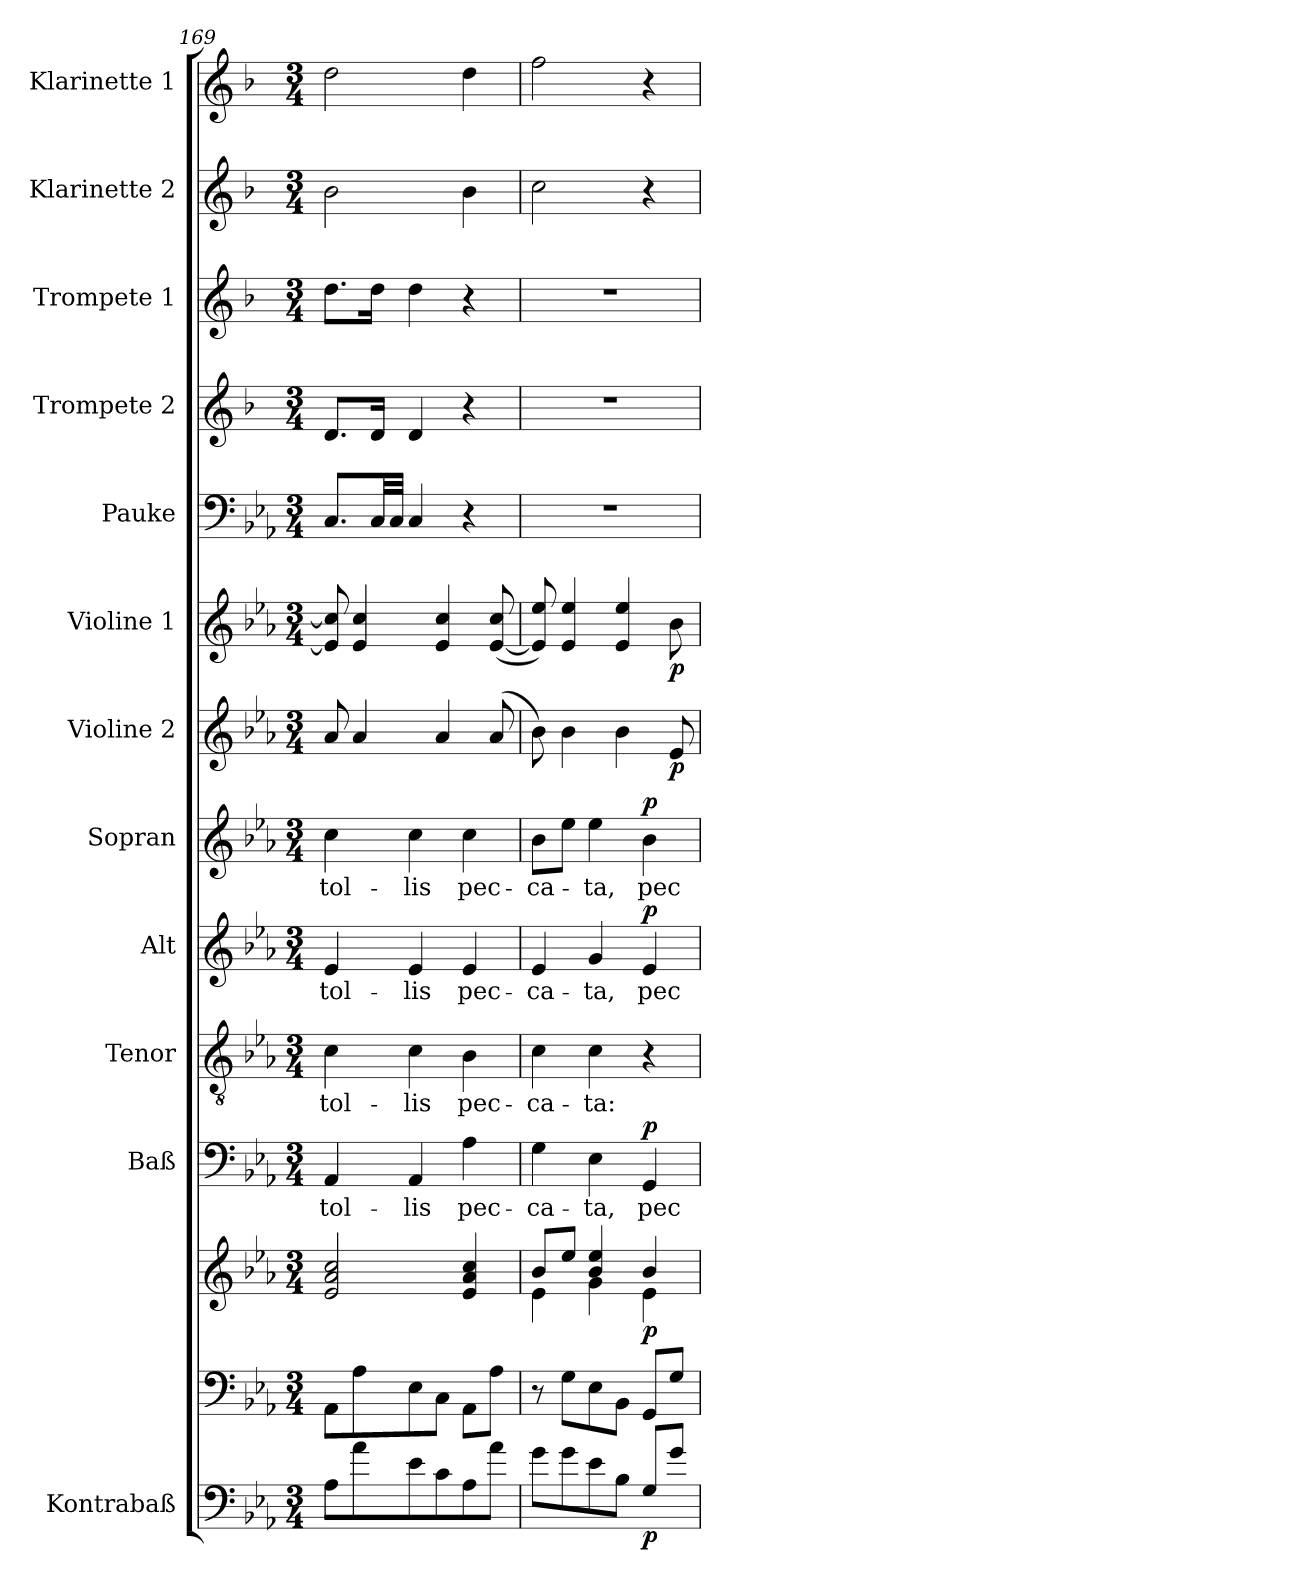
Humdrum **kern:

**kern	**dynam	**kern	**kern	**dynam	**kern	**text	**dynam	**kern	**text	**kern	**text	**dynam	**kern	**text	**dynam	**kern	**dynam	**kern	**dynam	**kern	**kern	**kern	**kern	**kern
*part13	*part13	*part12	*part12	*part12	*part11	*part11	*part11	*part10	*part10	*part9	*part9	*part9	*part8	*part8	*part8	*part7	*part7	*part6	*part6	*part5	*part4	*part3	*part2	*part1
*staff14	*staff14	*staff13	*staff12	*staff12/13	*staff11	*staff11	*staff11	*staff10	*staff10	*staff9	*staff9	*staff9	*staff8	*staff8	*staff8	*staff7	*staff7	*staff6	*staff6	*staff5	*staff4	*staff3	*staff2	*staff1
*I"Kontrabaß	*	*	*	*	*I"Baß	*	*	*I"Tenor	*	*I"Alt	*	*	*I"Sopran	*	*	*I"Violine 2	*	*I"Violine 1	*	*I"Pauke	*I"Trompete 2	*I"Trompete 1	*I"Klarinette 2	*I"Klarinette 1
*	*	*	*	*	*	*	*	*	*	*	*	*	*	*	*	*I'Vln	*	*I'Vln	*	*	*I'Tpt	*I'Tpt	*	*
*clefF4	*	*clefF4	*clefG2	*	*clefF4	*	*	*clefGv2	*	*clefG2	*	*	*clefG2	*	*	*clefG2	*	*clefG2	*	*clefF4	*clefG2	*clefG2	*clefG2	*clefG2
*ITrd7c12	*	*	*	*	*	*	*	*	*	*	*	*	*	*	*	*	*	*	*	*	*ITrd1c2	*ITrd1c2	*ITrd1c2	*ITrd1c2
*k[b-e-a-]	*	*k[b-e-a-]	*k[b-e-a-]	*	*k[b-e-a-]	*	*	*k[b-e-a-]	*	*k[b-e-a-]	*	*	*k[b-e-a-]	*	*	*k[b-e-a-]	*	*k[b-e-a-]	*	*k[b-e-a-]	*k[b-e-a-]	*k[b-e-a-]	*k[b-e-a-]	*k[b-e-a-]
*E-:	*	*E-:	*E-:	*	*E-:	*	*	*E-:	*	*E-:	*	*	*E-:	*	*	*E-:	*	*E-:	*	*E-:	*E-:	*E-:	*E-:	*E-:
*M3/4	*	*M3/4	*M3/4	*	*M3/4	*	*	*M3/4	*	*M3/4	*	*	*M3/4	*	*	*M3/4	*	*M3/4	*	*M3/4	*M3/4	*M3/4	*M3/4	*M3/4
=169	=169	=169	=169	=169	=169	=169	=169	=169	=169	=169	=169	=169	=169	=169	=169	=169	=169	=169	=169	=169	=169	=169	=169	=169
!	!	!	!	!	!	!LO:LY:b	!	!	!LO:LY:b	!	!LO:LY:b	!	!	!LO:LY:b	!	!	!	!	!	!	!	!	!	!
8AA-\L	.	8AA-\L	2e-/ 2a-/ 2cc/	.	4AA-/	tol-	.	4c\	tol-	4e-/	tol-	.	4cc\	tol-	.	8a-/	.	8e-/] 8cc/]	.	8.C/L	8.c/L	8.cc\L	2a-\	2cc\
8A-\	.	8A-\	.	.	.	.	.	.	.	.	.	.	.	.	.	4a-/	.	4e-/ 4cc/	.	.	.	.	.	.
.	.	.	.	.	.	.	.	.	.	.	.	.	.	.	.	.	.	.	.	32C/LL	16c/Jk	16cc\Jk	.	.
.	.	.	.	.	.	.	.	.	.	.	.	.	.	.	.	.	.	.	.	32C/JJJ	.	.	.	.
!	!	!	!	!	!	!LO:LY:b	!	!	!LO:LY:b	!	!LO:LY:b	!	!	!LO:LY:b	!	!	!	!	!	!	!	!	!	!
8E-\	.	8E-\	.	.	4AA-/	-lis	.	4c\	-lis	4e-/	-lis	.	4cc\	-lis	.	.	.	.	.	4C/	4c/	4cc\	.	.
8C\	.	8C\J	.	.	.	.	.	.	.	.	.	.	.	.	.	4a-/	.	4e-/ 4cc/	.	.	.	.	.	.
!	!	!	!	!	!	!LO:LY:b	!	!	!LO:LY:b	!	!LO:LY:b	!	!	!LO:LY:b	!	!	!	!	!	!	!	!	!	!
8AA-\	.	8AA-\L	4e-/ 4a-/ 4cc/	.	4A-\	pec-	.	4B-\	pec-	4e-/	pec-	.	4cc\	pec-	.	.	.	.	.	4r	4r	4r	4a-\	4cc\
8A-\J	.	8A-\J	.	.	.	.	.	.	.	.	.	.	.	.	.	(8a-/	.	([8e-/ 8cc/	.	.	.	.	.	.
!!LO:PB:g=z
=170	=170	=170	=170	=170	=170	=170	=170	=170	=170	=170	=170	=170	=170	=170	=170	=170	=170	=170	=170	=170	=170	=170	=170	=170
*	*	*	*^	*	*	*	*	*	*	*	*	*	*	*	*	*	*	*	*	*	*	*	*	*
!	!	!	!	!	!	!	!LO:LY:b	!	!	!LO:LY:b	!	!LO:LY:b	!	!	!LO:LY:b	!	!	!	!	!	!	!	!	!	!
8G\L	.	8r	8b-/L	4e-\	.	4G\	-ca-	.	4c\	-ca-	4e-/	-ca-	.	8b-\L	-ca-	.	8b-\)	.	8e-/] 8ee-/)	.	2.r	2.r	2.r	2b-\	2ee-\
8G\	.	8G\L	8ee-/J	.	.	.	.	.	.	.	.	.	.	8ee-\J	.	.	4b-\	.	4e-/ 4ee-/	.	.	.	.	.	.
!	!	!	!	!	!	!	!LO:LY:b	!	!	!LO:LY:b	!	!LO:LY:b	!	!	!LO:LY:b	!	!	!	!	!	!	!	!	!	!
8E-\	.	8E-\	4b-/ 4ee-/	4g\	.	4E-\	-ta,	.	4c\	-ta:	4g/	-ta,	.	4ee-\	-ta,	.	.	.	.	.	.	.	.	.	.
8BB-\J	.	8BB-\J	.	.	.	.	.	.	.	.	.	.	.	.	.	.	4b-\	.	4e-/ 4ee-/	.	.	.	.	.	.
!	!LO:DY:b	!	!	!	!LO:DY:b	!	!LO:LY:b	!LO:DY:a	!	!	!	!LO:LY:b	!LO:DY:a	!	!LO:LY:b	!LO:DY:a	!	!	!	!	!	!	!	!	!
8GG/L	p	8GG/L	4b-/	4e-\	p	4GG/	pec-	p	4r	.	4e-/	pec-	p	4b-\	pec-	p	.	.	.	.	.	.	.	4r	4r
!	!	!	!	!	!	!	!	!	!	!	!	!	!	!	!	!	!	!LO:DY:b	!	!LO:DY:b	!	!	!	!	!
8G/J	.	8G/J	.	.	.	.	.	.	.	.	.	.	.	.	.	.	8e-/	p	8b-\	p	.	.	.	.	.
*	*	*	*v	*v	*	*	*	*	*	*	*	*	*	*	*	*	*	*	*	*	*	*	*	*	*
=	=	=	=	=	=	=	=	=	=	=	=	=	=	=	=	=	=	=	=	=	=	=	=	=
*-	*-	*-	*-	*-	*-	*-	*-	*-	*-	*-	*-	*-	*-	*-	*-	*-	*-	*-	*-	*-	*-	*-	*-	*-
